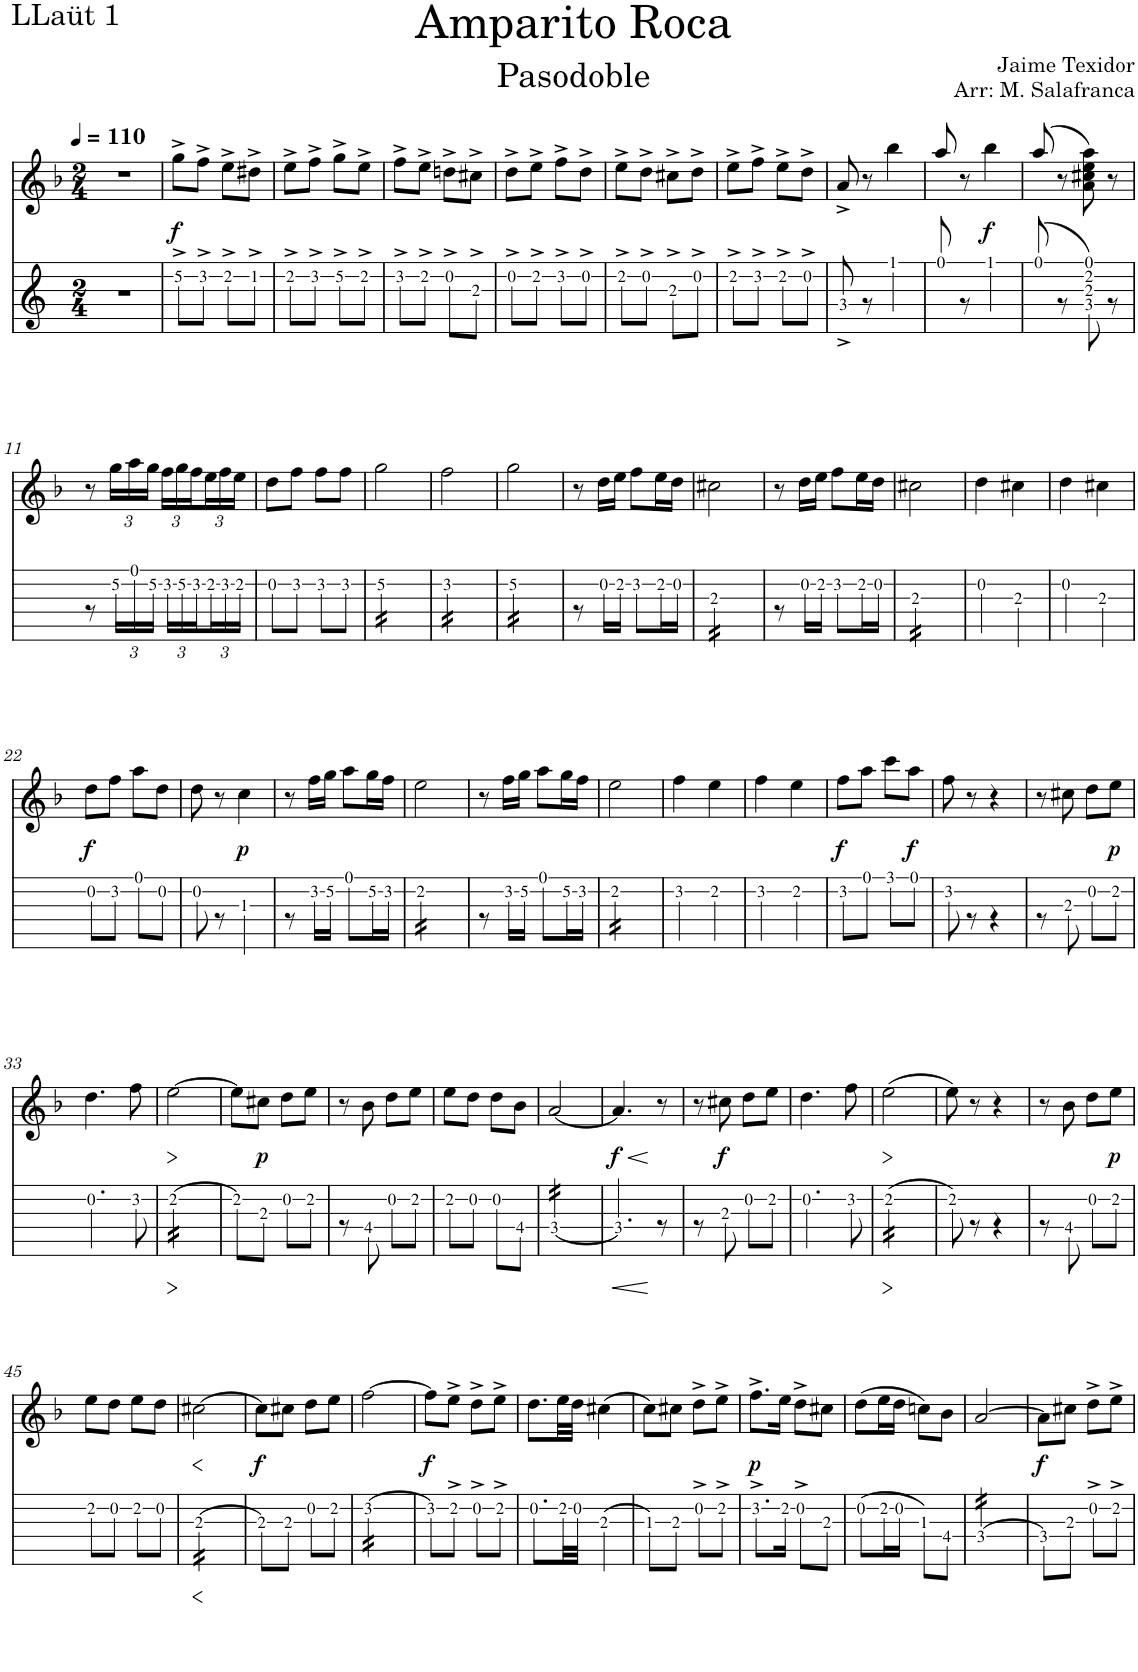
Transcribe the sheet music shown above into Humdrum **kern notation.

**kern	**kern	**dynam
*part1	*part1	*part1
*staff2	*staff1	*staff1/2
*I"Llaüt	*	*
*I'Lt.	*	*
*stria6	*	*
*clefG2	*clefG2	*
*k[b-]	*k[b-]	*
*M2/4	*M2/4	*
*MM110	*MM110	*
=1	=1	=1
2r	2r	.
=2	=2	=2
!	!	!LO:DY:b
8gg^\L	8gg^\L	f
8ff^\J	8ff^\J	.
8ee^\L	8ee^\L	.
8dd#X^\J	8dd#X^\J	.
=3	=3	=3
8ee^\L	8ee^\L	.
8ff^\J	8ff^\J	.
8gg^\L	8gg^\L	.
8ee^\J	8ee^\J	.
=4	=4	=4
8ff^\L	8ff^\L	.
8ee^\J	8ee^\J	.
8ddn^\L	8ddn^\L	.
8cc#X^\J	8cc#X^\J	.
=5	=5	=5
8dd^\L	8dd^\L	.
8ee^\J	8ee^\J	.
8ff^\L	8ff^\L	.
8dd^\J	8dd^\J	.
=6	=6	=6
8ee^\L	8ee^\L	.
8dd^\J	8dd^\J	.
8cc#X^\L	8cc#X^\L	.
8dd^\J	8dd^\J	.
=7	=7	=7
8ee^\L	8ee^\L	.
8ff^\J	8ff^\J	.
8ee^\L	8ee^\L	.
8dd^\J	8dd^\J	.
=8	=8	=8
8a^/	8a^/	.
8r	8r	.
4bb-\	4bb-\	.
=9	=9	=9
8aa/	8aa/	.
8r	8r	.
!	!	!LO:DY:b
4bb-\	4bb-\	f
=10	=10	=10
8aa/	(>8aa/	.
8r	8r	.
8a\ 8cc#X\ 8ee\ 8aa\	8a\ 8cc#X\ 8ee\ 8aa\)	.
8r	8r	.
!!LO:LB:g=z
=11	=11	=11
8r	8r	.
*Xbrackettup	*Xbrackettup	*
24gg\LL	24gg\LL	.
24aa\	24aa\	.
24gg\JJ	24gg\JJ	.
24ff\LL	24ff\LL	.
24gg\	24gg\	.
24ff\	24ff\	.
24ee\	24ee\	.
24ff\	24ff\	.
24ee\JJ	24ee\JJ	.
=12	=12	=12
8dd\L	8dd\L	.
8ff\J	8ff\J	.
8ff\L	8ff\L	.
8ff\J	8ff\J	.
=13	=13	=13
2gg\	2gg\	.
=14	=14	=14
2ff\	2ff\	.
=15	=15	=15
2gg\	2gg\	.
=16	=16	=16
8r	8r	.
16dd\LL	16dd\LL	.
16ee\JJ	16ee\JJ	.
8ff\L	8ff\L	.
16ee\L	16ee\L	.
16dd\JJ	16dd\JJ	.
=17	=17	=17
2cc#X\	2cc#X\	.
=18	=18	=18
8r	8r	.
16dd\LL	16dd\LL	.
16ee\JJ	16ee\JJ	.
8ff\L	8ff\L	.
16ee\L	16ee\L	.
16dd\JJ	16dd\JJ	.
=19	=19	=19
2cc#X\	2cc#X\	.
=20	=20	=20
4dd\	4dd\	.
4cc#X\	4cc#X\	.
=21	=21	=21
4dd\	4dd\	.
4cc#X\	4cc#X\	.
!!LO:LB:g=z
=22	=22	=22
!	!	!LO:DY:b
8dd\L	8dd\L	f
8ff\J	8ff\J	.
8aa\L	8aa\L	.
8dd\J	8dd\J	.
=23	=23	=23
8dd\	8dd\	.
8r	8r	.
!	!	!LO:DY:b
4cc\	4cc\	p
=24	=24	=24
8r	8r	.
16ff\LL	16ff\LL	.
16gg\JJ	16gg\JJ	.
8aa\L	8aa\L	.
16gg\L	16gg\L	.
16ff\JJ	16ff\JJ	.
=25	=25	=25
2ee\	2ee\	.
=26	=26	=26
8r	8r	.
16ff\LL	16ff\LL	.
16gg\JJ	16gg\JJ	.
8aa\L	8aa\L	.
16gg\L	16gg\L	.
16ff\JJ	16ff\JJ	.
=27	=27	=27
2ee\	2ee\	.
=28	=28	=28
4ff\	4ff\	.
4ee\	4ee\	.
=29	=29	=29
4ff\	4ff\	.
4ee\	4ee\	.
=30	=30	=30
!	!	!LO:DY:b
8ff\L	8ff\L	f
8aa\J	8aa\J	.
8ccc\L	8ccc\L	.
!	!	!LO:DY:b
8aa\J	8aa\J	f
=31	=31	=31
8ff\	8ff\	.
8r	8r	.
4r	4r	.
=32	=32	=32
8r	8r	.
8cc#X\	8cc#X\	.
8dd\L	8dd\L	.
!	!	!LO:DY:b
8ee\J	8ee\J	p
!!LO:LB:g=z
=33	=33	=33
4.dd\	4.dd\	.
8ff\	8ff\	.
=34	=34	=34
!	!	!LO:HP:b
[>2ee\	[>2ee\	>
=35	=35	=35
8ee\L]	8ee\L]	.
!	!	!LO:DY:b
8cc#X\J	8cc#X\J	p
8dd\L	8dd\L	.
8ee\J	8ee\J	.
=36	=36	=36
8r	8r	.
8b-\	8b-\	.
8dd\L	8dd\L	.
8ee\J	8ee\J	.
=37	=37	=37
8ee\L	8ee\L	.
8dd\J	8dd\J	.
8dd\L	8dd\L	.
8b-\J	8b-\J	.
=38	=38	=38
[<2a/	[<2a/	.
=39	=39	=39
!	!	!LO:HP:b=2
!	!	!LO:HP:n=1:b
!	!	!LO:DY:n=1:b
4.a/]	4.a/]	< < f
8r	8r	[ ]
=40	=40	=40
8r	8r	.
!	!	!LO:DY:b
8cc#X\	8cc#X\	f
8dd\L	8dd\L	.
8ee\J	8ee\J	.
=41	=41	=41
4.dd\	4.dd\	.
8ff\	8ff\	.
.	.	[
=42	=42	=42
!	!	!LO:HP:b
2ee\	(>2ee\	>
=43	=43	=43
8ee\	8ee\)	.
8r	8r	.
4r	4r	.
=44	=44	=44
8r	8r	.
8b-\	8b-\	.
8dd\L	8dd\L	.
!	!	!LO:DY:b
8ee\J	8ee\J	p
!!LO:LB:g=z
=45	=45	=45
8ee\L	8ee\L	.
8dd\J	8dd\J	.
8ee\L	8ee\L	.
8dd\J	8dd\J	.
.	.	]
=46	=46	=46
[>2cc#X\	[>2cc#X\	.
=47	=47	=47
!	!	!LO:DY:b
8cc#\L]	8cc#\L]	f
8cc#X\J	8cc#X\J	.
8dd\L	8dd\L	.
8ee\J	8ee\J	.
=48	=48	=48
[>2ff\	[>2ff\	.
=49	=49	=49
!	!	!LO:DY:b
8ff\L]	8ff\L]	f
8ee^\J	8ee^\J	.
8dd^\L	8dd^\L	.
8ee^\J	8ee^\J	.
=50	=50	=50
8.dd\L	8.dd\L	.
32ee\LL	32ee\LL	.
32dd\JJJ	32dd\JJJ	.
4cc#X\	(>4cc#X\	.
=51	=51	=51
8cc\L	8cc\L)	.
8cc#X\J	8cc#X\J	.
8dd^\L	8dd^\L	.
8ee^\J	8ee^\J	.
=52	=52	=52
!	!	!LO:DY:b
8.ff^\L	8.ff^\L	p
16ee\Jk	16ee\Jk	.
8dd^\L	8dd^\L	.
8cc#X\J	8cc#X\J	.
=53	=53	=53
8dd\L	(>8dd\L	.
16ee\L	16ee\L	.
16dd\JJ	16dd\JJ	.
8ccn\L	8ccn\L)	.
8b-\J	8b-\J	.
=54	=54	=54
[>2a/	[>2a/	.
=55	=55	=55
!	!	!LO:DY:b
8a\L]	8a\L]	f
8cc#X\J	8cc#X\J	.
8dd^\L	8dd^\L	.
8ee^\J	8ee^\J	.
=	=	=
*-	*-	*-
